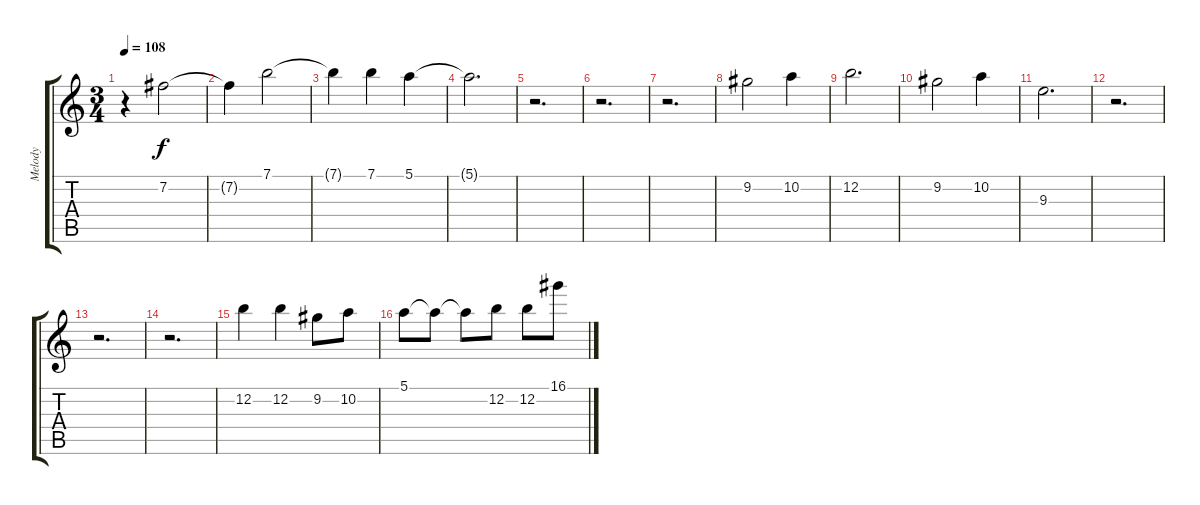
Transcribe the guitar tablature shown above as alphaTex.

\track ("Melody" "Melody") {instrument acousticguitarsteel}
\staff {score tabs}
\tuning (E4 B3 G3 D3 A2 E2) {hide}
\ts (3 4)
\tempo 108
\clef g2
\ks c
r.4{dy f} 7.2.2 |
7.2{t}.4 7.1.2 |
7.1{t}.4 7.1.4 5.1.4 |
5.1{t}.2{d} |
r.2{d} |
r.2{d} |
r.2{d} |
9.2.2 10.2.4 |
12.2.2{d} |
9.2.2 10.2.4 |
9.3.2{d} |
r.2{d} |
r.2{d} |
r.2{d} |
12.2.4 12.2.4 9.2.8 10.2.8 |
5.1.8 5.1{t}.8 5.1{t}.8 12.2.8 12.2.8 16.1.8
